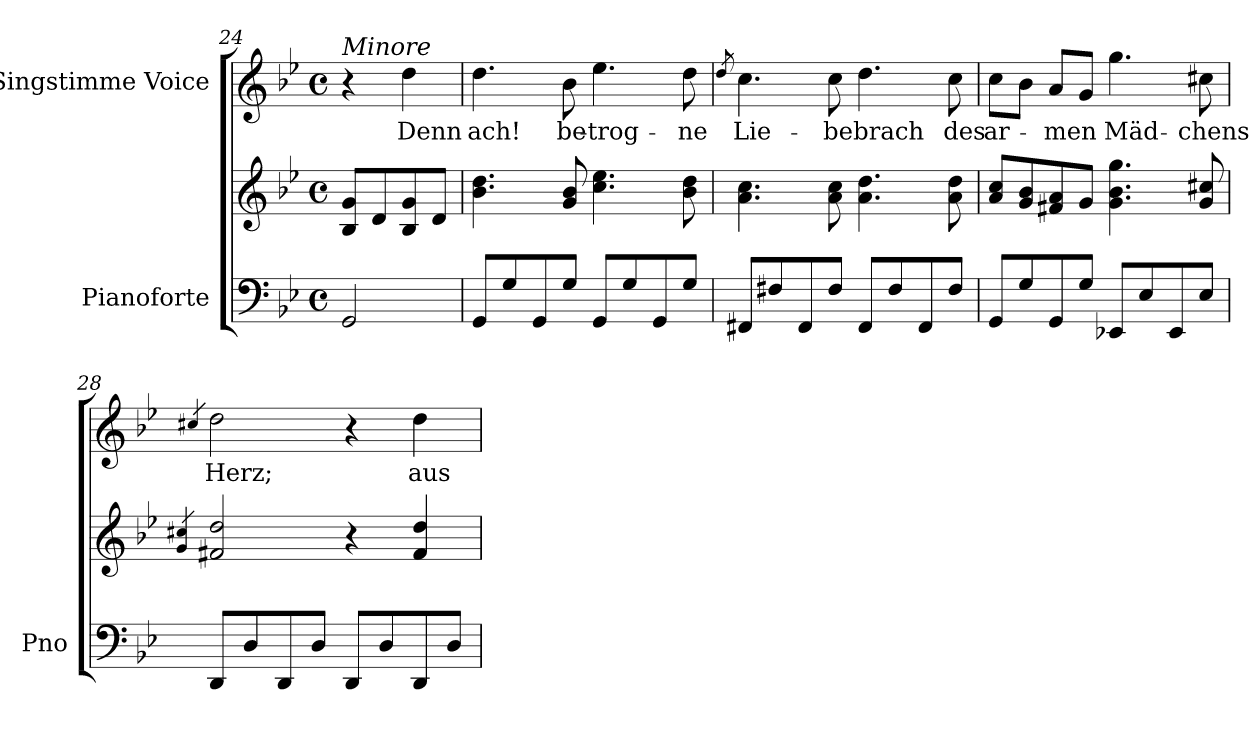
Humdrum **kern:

**kern	**kern	**kern	**text
*part2	*part2	*part1	*part1
*staff3	*staff2	*staff1	*staff1
*I"Pianoforte	*	*I"Singstimme Voice	*
*I'Pno	*	*	*
*clefF4	*clefG2	*clefG2	*
*k[b-e-]	*k[b-e-]	*k[b-e-]	*
*M4/4	*M4/4	*M4/4	*
*met(c)	*met(c)	*met(c)	*
=24X1	=24X1	=24X1	=24X1
!	!	!LO:TX:i:t=Minore	!
2GG/	8B-/ 8g/L	4r	.
.	8d/	.	.
.	8B-/ 8g/	4dd\	Denn
.	8d/J	.	.
=25	=25	=25	=25
8GG/L	4.b-\ 4.dd\	4.dd\	ach!
8G/	.	.	.
8GG/	.	.	.
8G/J	8g/ 8b-/	8b-\	be-
8GG/L	4.cc\ 4.ee-\	4.ee-\	-trog-
8G/	.	.	.
8GG/	.	.	.
8G/J	8b-\ 8dd\	8dd\	-ne
=26	=26	=26	=26
.	.	8qdd/	.
8FF#X/L	4.a\ 4.cc\	4.cc\	Lie-
8F#j/	.	.	.
8FF#/	.	.	.
8F#/J	8a\ 8cc\	8cc\	-be
8FF#/L	4.a\ 4.dd\	4.dd\	brach
8F#/	.	.	.
8FF#/	.	.	.
8F#/J	8a\ 8dd\	8cc\	des
=27	=27	=27	=27
8GG/L	8a/ 8cc/L	8cc\L	ar-
8G/	8g/ 8b-/	8b-\J	.
8GG/	8f#X/ 8a/	8a/L	-men
8G/J	8g/J	8g/J	.
8EE-X/L	4.g\ 4.b-\ 4.gg\	4.gg\	Mäd-
8E-j/	.	.	.
8EE-/	.	.	.
8E-/J	8g/ 8cc#X/	8cc#X\	-chens
=28	=28	=28	=28
.	4qg/ 4qcc#j/	4qcc#j/	.
8DD/L	2f#X/ 2dd/	2dd\	Herz;
8D/	.	.	.
8DD/	.	.	.
8D/J	.	.	.
8DD/L	4r	4r	.
8D/	.	.	.
8DD/	4f#/ 4dd/	4dd\	aus
8D/J	.	.	.
=	=	=	=
*-	*-	*-	*-
